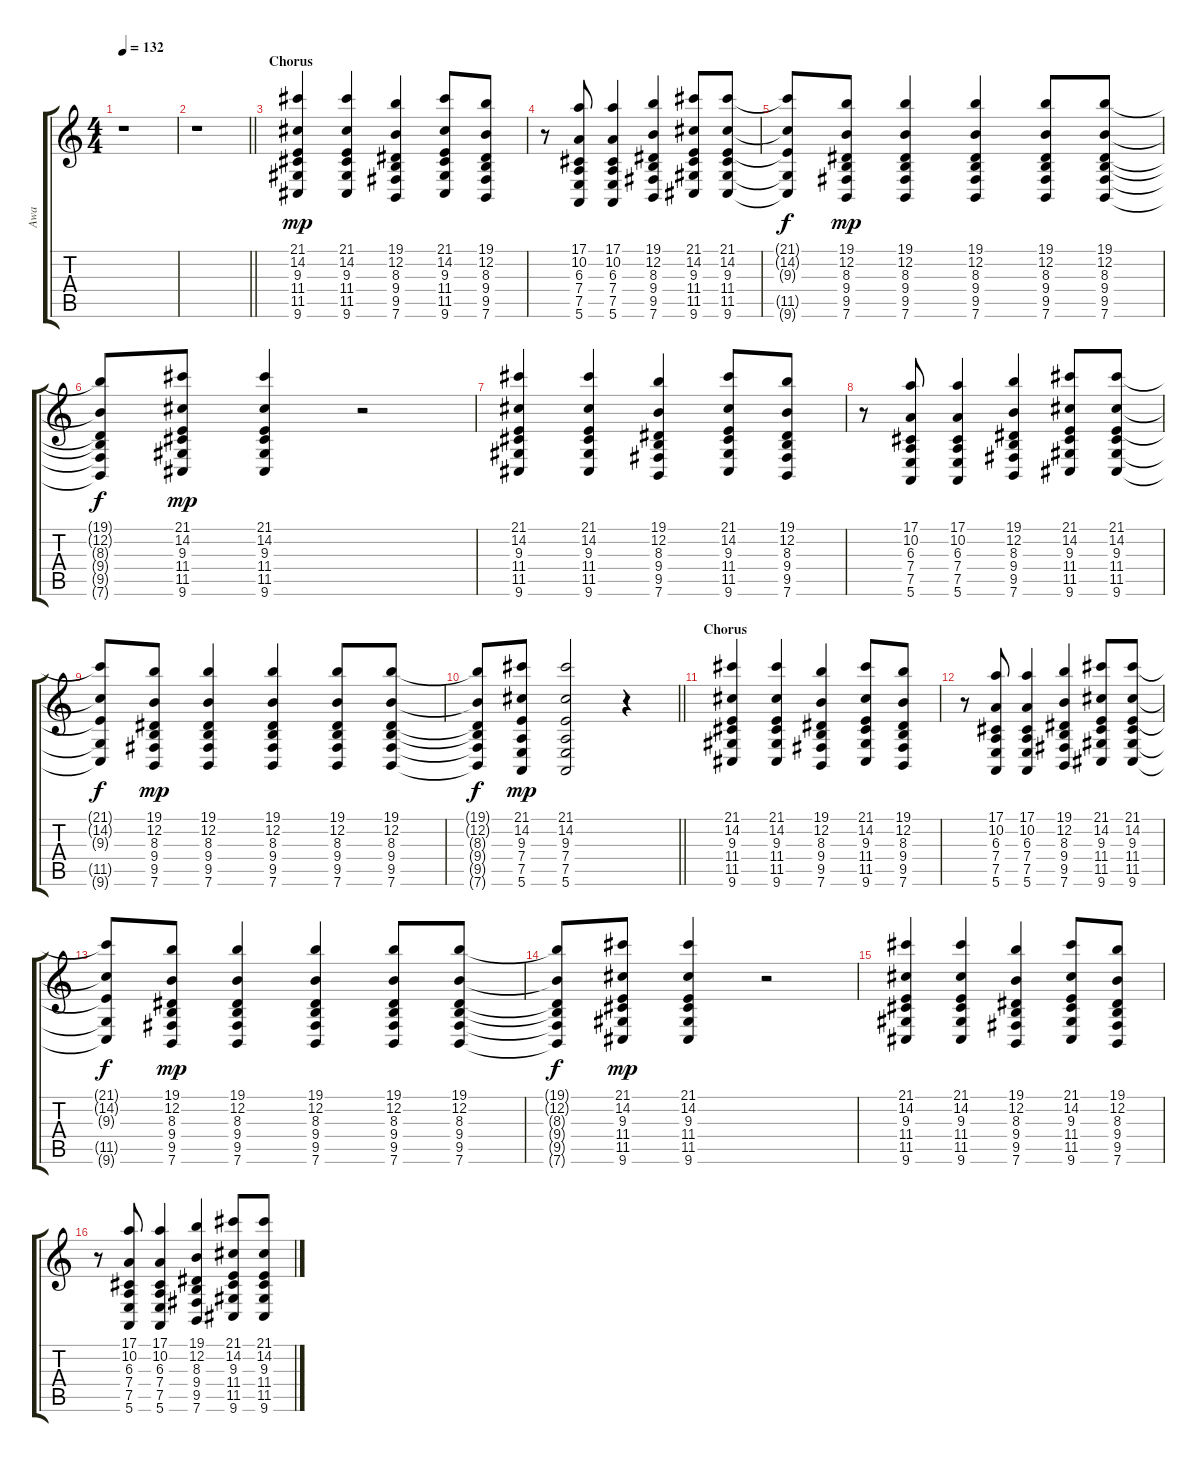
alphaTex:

\track ("Awa" "Awa") {instrument stringensemble1}
\staff {score tabs}
\tuning (E4 B3 G3 D3 A2 E2) {hide}
\ts (4 4)
\tempo 132
\clef g2
\ks c
r.1{dy f} |
\barLineRight lightlight
r.1 |
\section ("" "Chorus")
(21.1 14.2 9.3 11.4 11.5 9.6).4{dy mp volume 11} (21.1 14.2 9.3 11.4 11.5 9.6).4 (19.1 12.2 8.3 9.4 9.5 7.6).4 (21.1 14.2 9.3 11.4 11.5 9.6).8 (19.1 12.2 8.3 9.4 9.5 7.6).8 |
r.8 (17.1 10.2 6.3 7.4 7.5 5.6).8 (17.1 10.2 6.3 7.4 7.5 5.6).4 (19.1 12.2 8.3 9.4 9.5 7.6).4 (21.1 14.2 9.3 11.4 11.5 9.6).8 (21.1 14.2 9.3 11.4 11.5 9.6).8 |
(21.1{t} 14.2{t} 9.3{t} 11.5{t} 9.6{t}).8{dy f} (19.1 12.2 8.3 9.4 9.5 7.6).8{dy mp} (19.1 12.2 8.3 9.4 9.5 7.6).4 (19.1 12.2 8.3 9.4 9.5 7.6).4 (19.1 12.2 8.3 9.4 9.5 7.6).8 (19.1 12.2 8.3 9.4 9.5 7.6).8 |
(19.1{t} 12.2{t} 8.3{t} 9.4{t} 9.5{t} 7.6{t}).8{dy f} (21.1 14.2 9.3 11.4 11.5 9.6).8{dy mp} (21.1 14.2 9.3 11.4 11.5 9.6).4 r.2 |
(21.1 14.2 9.3 11.4 11.5 9.6).4 (21.1 14.2 9.3 11.4 11.5 9.6).4 (19.1 12.2 8.3 9.4 9.5 7.6).4 (21.1 14.2 9.3 11.4 11.5 9.6).8 (19.1 12.2 8.3 9.4 9.5 7.6).8 |
r.8 (17.1 10.2 6.3 7.4 7.5 5.6).8 (17.1 10.2 6.3 7.4 7.5 5.6).4 (19.1 12.2 8.3 9.4 9.5 7.6).4 (21.1 14.2 9.3 11.4 11.5 9.6).8 (21.1 14.2 9.3 11.4 11.5 9.6).8 |
(21.1{t} 14.2{t} 9.3{t} 11.5{t} 9.6{t}).8{dy f} (19.1 12.2 8.3 9.4 9.5 7.6).8{dy mp} (19.1 12.2 8.3 9.4 9.5 7.6).4 (19.1 12.2 8.3 9.4 9.5 7.6).4 (19.1 12.2 8.3 9.4 9.5 7.6).8 (19.1 12.2 8.3 9.4 9.5 7.6).8 |
\barLineRight lightlight
(19.1{t} 12.2{t} 8.3{t} 9.4{t} 9.5{t} 7.6{t}).8{dy f} (21.1 14.2 9.3 7.4 7.5 5.6).8{dy mp} (21.1 14.2 9.3 7.4 7.5 5.6).2 r.4 |
\section ("" "Chorus")
(21.1 14.2 9.3 11.4 11.5 9.6).4 (21.1 14.2 9.3 11.4 11.5 9.6).4 (19.1 12.2 8.3 9.4 9.5 7.6).4 (21.1 14.2 9.3 11.4 11.5 9.6).8 (19.1 12.2 8.3 9.4 9.5 7.6).8 |
r.8 (17.1 10.2 6.3 7.4 7.5 5.6).8 (17.1 10.2 6.3 7.4 7.5 5.6).4 (19.1 12.2 8.3 9.4 9.5 7.6).4 (21.1 14.2 9.3 11.4 11.5 9.6).8 (21.1 14.2 9.3 11.4 11.5 9.6).8 |
(21.1{t} 14.2{t} 9.3{t} 11.5{t} 9.6{t}).8{dy f} (19.1 12.2 8.3 9.4 9.5 7.6).8{dy mp} (19.1 12.2 8.3 9.4 9.5 7.6).4 (19.1 12.2 8.3 9.4 9.5 7.6).4 (19.1 12.2 8.3 9.4 9.5 7.6).8 (19.1 12.2 8.3 9.4 9.5 7.6).8 |
(19.1{t} 12.2{t} 8.3{t} 9.4{t} 9.5{t} 7.6{t}).8{dy f} (21.1 14.2 9.3 11.4 11.5 9.6).8{dy mp} (21.1 14.2 9.3 11.4 11.5 9.6).4 r.2 |
(21.1 14.2 9.3 11.4 11.5 9.6).4 (21.1 14.2 9.3 11.4 11.5 9.6).4 (19.1 12.2 8.3 9.4 9.5 7.6).4 (21.1 14.2 9.3 11.4 11.5 9.6).8 (19.1 12.2 8.3 9.4 9.5 7.6).8 |
r.8 (17.1 10.2 6.3 7.4 7.5 5.6).8 (17.1 10.2 6.3 7.4 7.5 5.6).4 (19.1 12.2 8.3 9.4 9.5 7.6).4 (21.1 14.2 9.3 11.4 11.5 9.6).8 (21.1 14.2 9.3 11.4 11.5 9.6).8
